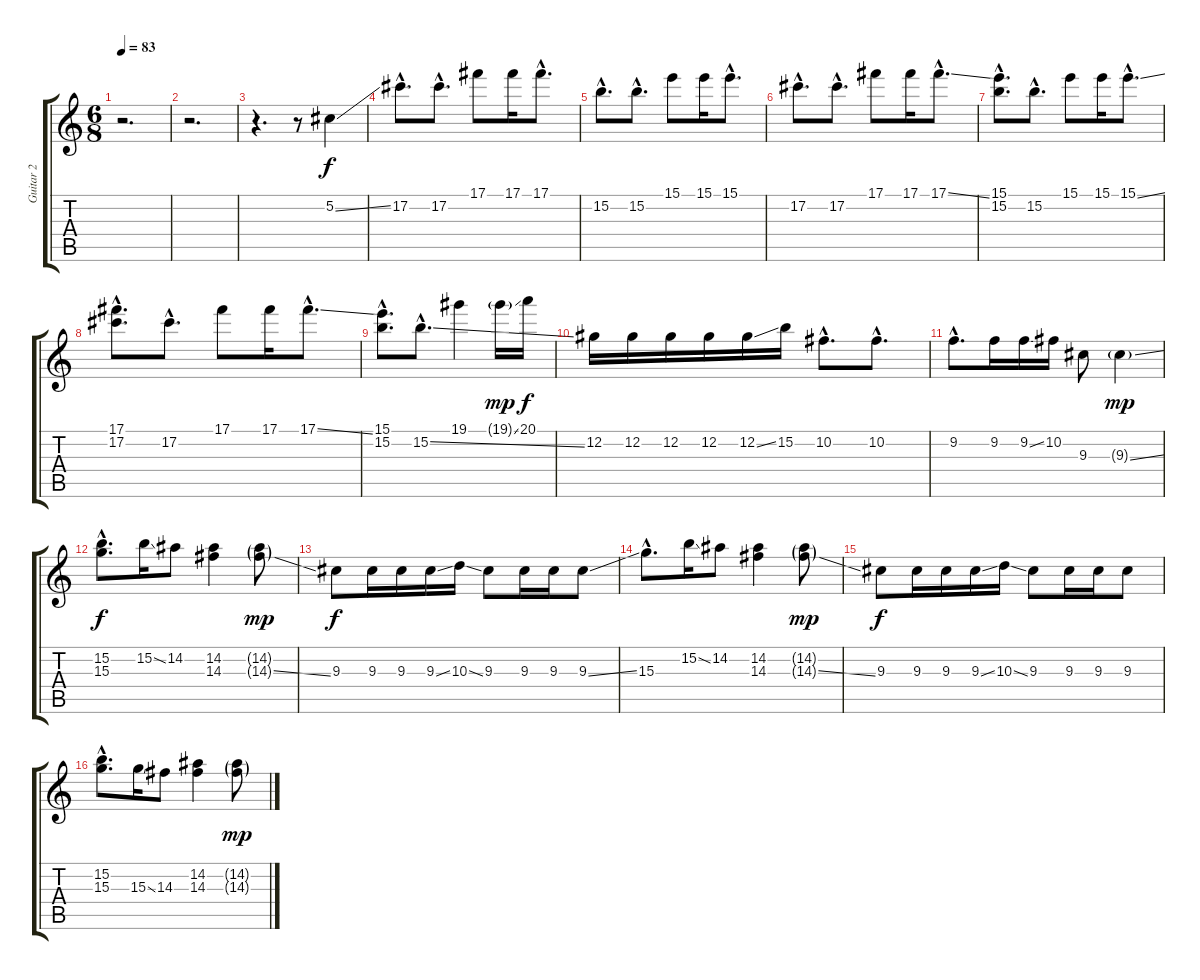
\track ("Guitar 2" "Guitar 2") {instrument distortionguitar}
\staff {score tabs}
\tuning (Db4 Ab3 E3 B2 Gb2 B1) {hide}
\ts (6 8)
\tempo 83
\clef g2
\ks c
r.2{d dy f} |
r.2{d} |
r.4{d} r.8 5.2{ss}.4{volume 16} |
17.2{hac}.8{d} 17.2{hac}.8{d} 17.1.8 17.1.16 17.1{hac}.8{d} |
15.2{hac}.8{d} 15.2{hac}.8{d} 15.1.8 15.1.16 15.1{hac}.8{d} |
17.2{hac}.8{d} 17.2{hac}.8{d} 17.1.8 17.1.16 17.1{ss hac}.8{d} |
(15.1{hac} 15.2{hac}).8{d} 15.2{hac}.8{d} 15.1.8 15.1.16 15.1{ss hac}.8{d} |
(17.1{hac} 17.2{hac}).8{d} 17.2{hac}.8{d} 17.1.8 17.1.16 17.1{ss hac}.8{d} |
(15.1{hac} 15.2{hac}).8{d} 15.2{ss hac}.8{d} 19.1.4 19.1{ss g}.16{dy mp} 20.1.16{dy f} |
12.2.16 12.2.16 12.2.16 12.2.16 12.2{ss}.16 15.2.16 10.2{hac}.8{d} 10.2{hac}.8{d} |
9.2{hac}.8{d} 9.2.16 9.2{ss}.16 10.2.16 9.3.8 9.3{ss g}.4{dy mp} |
(15.2{hac} 15.3{hac}).8{d dy f} 15.2{ss}.16 14.2.8 (14.2 14.3).4 (14.2{g} 14.3{ss g}).8{dy mp} |
9.3.8{dy f} 9.3.16 9.3.16 9.3{ss}.16 10.3{ss}.16 9.3.8 9.3.16 9.3.16 9.3{ss}.8 |
15.3{hac}.8{d} 15.2{ss}.16 14.2.8 (14.2 14.3).4 (14.2{g} 14.3{ss g}).8{dy mp} |
9.3.8{dy f} 9.3.16 9.3.16 9.3{ss}.16 10.3{ss}.16 9.3.8 9.3.16 9.3.16 9.3.8 |
(15.2{hac} 15.3{hac}).8{d} 15.3{ss}.16 14.3.8 (14.2 14.3).4 (14.2{g} 14.3{ss g}).8{dy mp}
